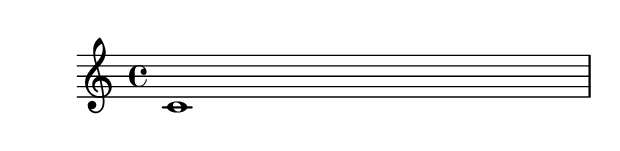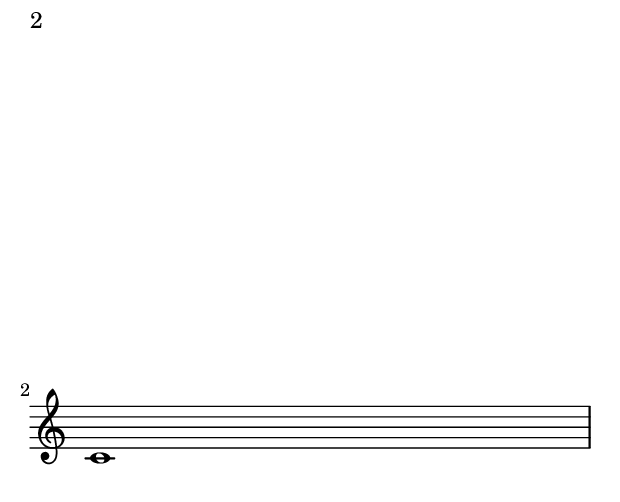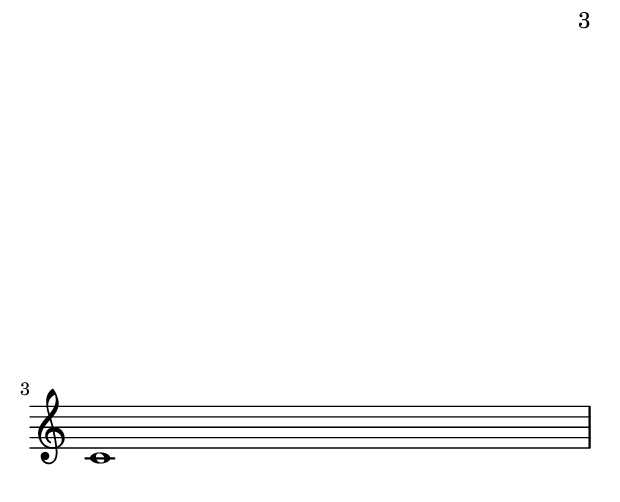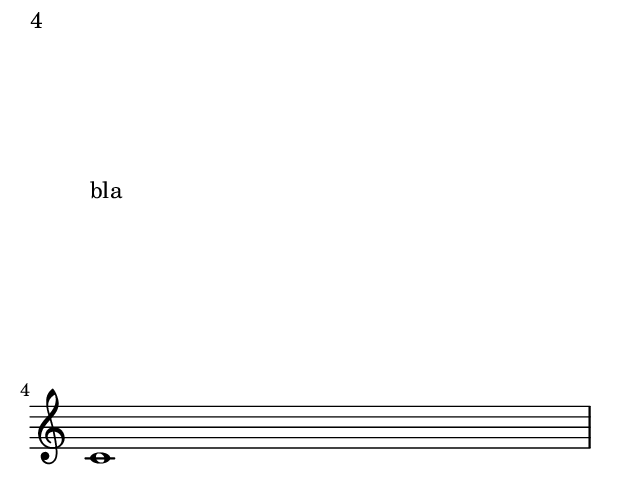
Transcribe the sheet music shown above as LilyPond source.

%% Generated by lilypond-book
%% Options: [exampleindent=10.16\mm,indent=0\mm,line-width=160\mm]
\include "lilypond-book-preamble.ly"


% ****************************************************************
% Start cut-&-pastable-section
% ****************************************************************



\paper {
  indent = 0\mm
  line-width = 160\mm
  % offset the left padding, also add 1mm as lilypond creates cropped
  % images with a little space on the right
  line-width = #(- line-width (* mm  3.000000) (* mm 1))
}

\layout {
  
}





% ****************************************************************
% ly snippet:
% ****************************************************************
\sourcefilename "/home/gub/NewGub/gub/target/linux-x86/src/lilypond-git.sv.gnu.org--lilypond.git-release-unstable/input/regression/page-top-space.ly"
\sourcefileline 0
\header {

  texidoc = "By setting @code{page-top-space,} the Y position of the
first system can be forced to be uniform."

}
\version "2.19.21"

#(set-default-paper-size "a6")

\book {
  \score {

    \relative {
      c'1\break\pageBreak
      c1\break\pageBreak
      c1
      \break\pageBreak
      \override TextScript.padding = #20
      c1^"bla"
    }
  }

  \paper {
    obsolete-page-top-space = 3 \cm
    top-system-spacing.basic-distance = #(/ obsolete-page-top-space staff-space)
  }
}




% ****************************************************************
% end ly snippet
% ****************************************************************
